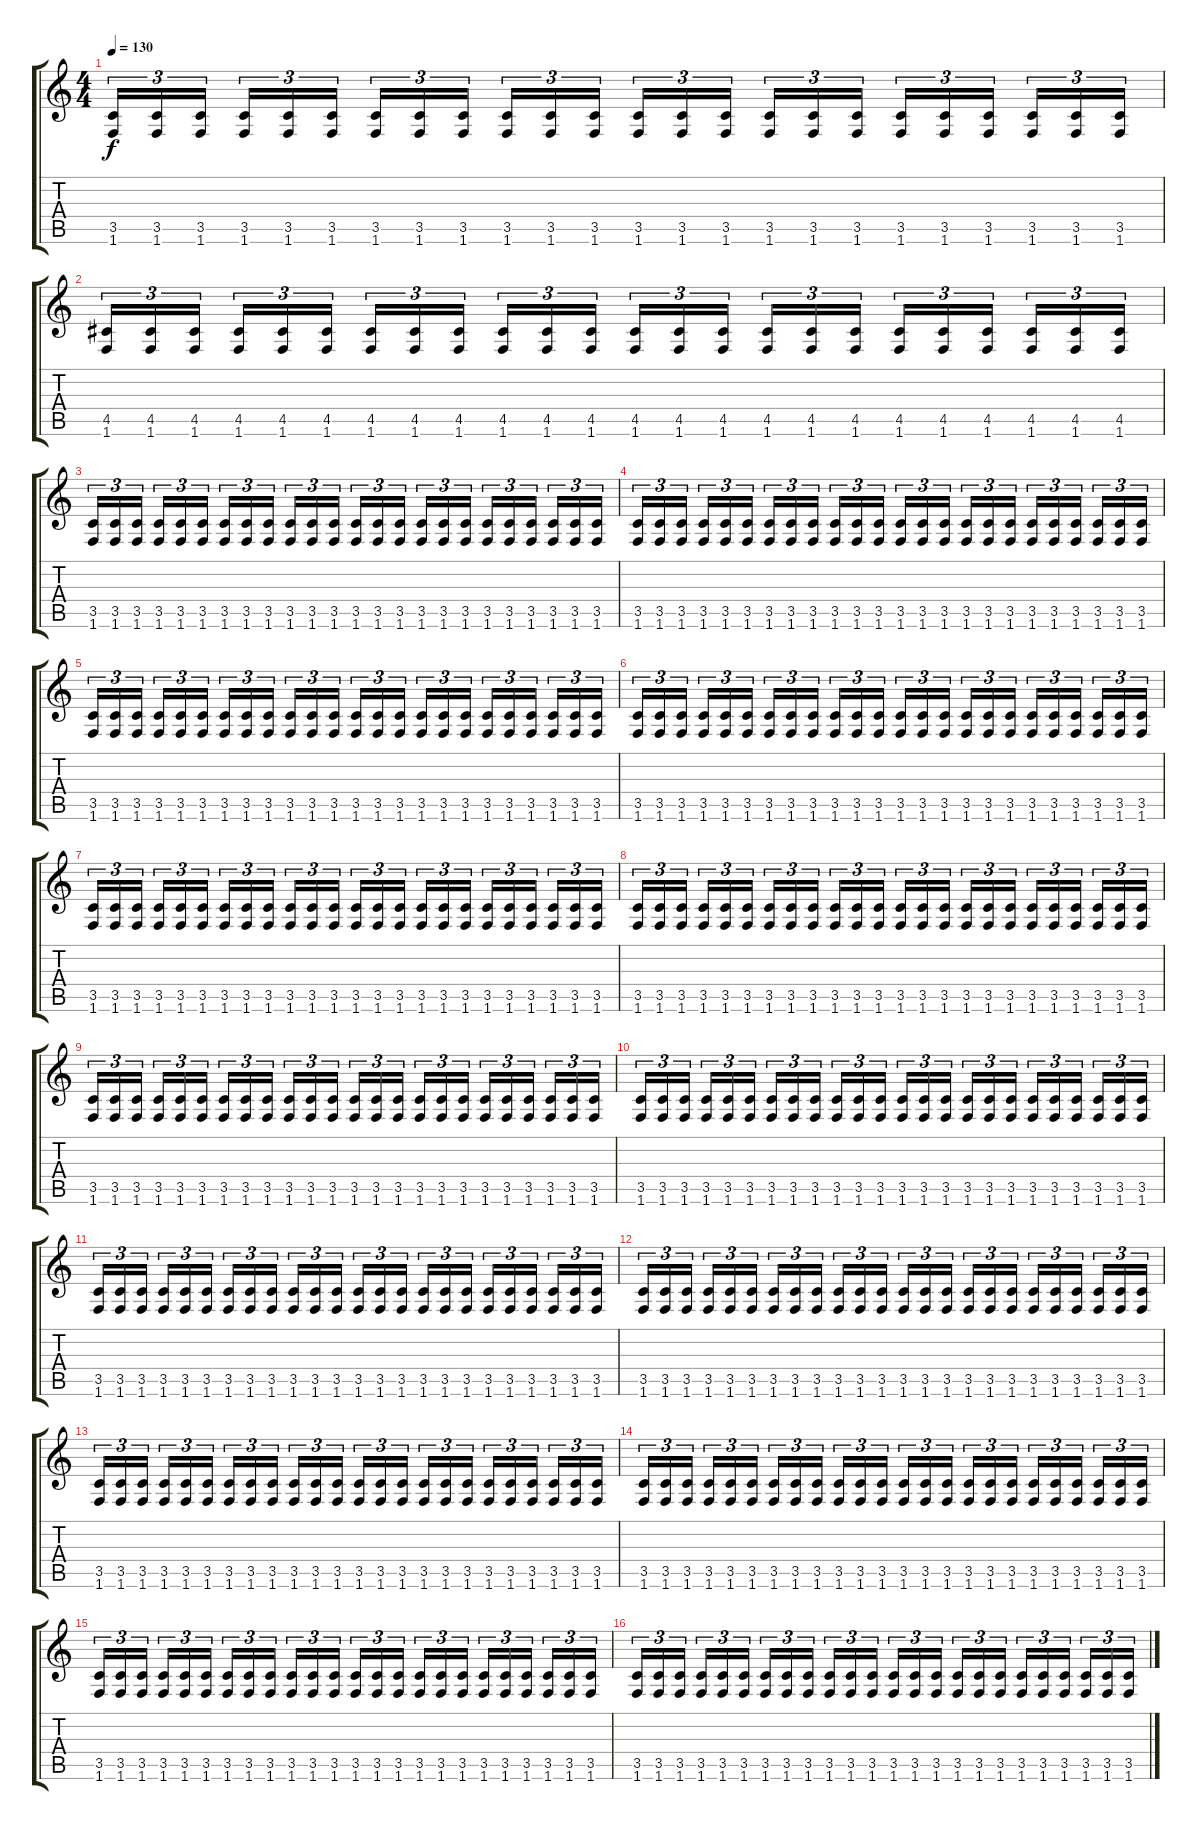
\track "" {instrument distortionguitar}
\staff {score tabs}
\tuning (E4 B3 G3 D3 A2 E2) {hide}
\ts (4 4)
\tempo 130
\clef g2
\ks c
(3.5 1.6).16{tu (3 2) dy f} (3.5 1.6).16{tu (3 2)} (3.5 1.6).16{tu (3 2) beam splitsecondary} (3.5 1.6).16{tu (3 2)} (3.5 1.6).16{tu (3 2)} (3.5 1.6).16{tu (3 2)} (3.5 1.6).16{tu (3 2)} (3.5 1.6).16{tu (3 2)} (3.5 1.6).16{tu (3 2) beam splitsecondary} (3.5 1.6).16{tu (3 2)} (3.5 1.6).16{tu (3 2)} (3.5 1.6).16{tu (3 2)} (3.5 1.6).16{tu (3 2)} (3.5 1.6).16{tu (3 2)} (3.5 1.6).16{tu (3 2) beam splitsecondary} (3.5 1.6).16{tu (3 2)} (3.5 1.6).16{tu (3 2)} (3.5 1.6).16{tu (3 2)} (3.5 1.6).16{tu (3 2)} (3.5 1.6).16{tu (3 2)} (3.5 1.6).16{tu (3 2) beam splitsecondary} (3.5 1.6).16{tu (3 2)} (3.5 1.6).16{tu (3 2)} (3.5 1.6).16{tu (3 2)} |
(4.5 1.6).16{tu (3 2)} (4.5 1.6).16{tu (3 2)} (4.5 1.6).16{tu (3 2) beam splitsecondary} (4.5 1.6).16{tu (3 2)} (4.5 1.6).16{tu (3 2)} (4.5 1.6).16{tu (3 2)} (4.5 1.6).16{tu (3 2)} (4.5 1.6).16{tu (3 2)} (4.5 1.6).16{tu (3 2) beam splitsecondary} (4.5 1.6).16{tu (3 2)} (4.5 1.6).16{tu (3 2)} (4.5 1.6).16{tu (3 2)} (4.5 1.6).16{tu (3 2)} (4.5 1.6).16{tu (3 2)} (4.5 1.6).16{tu (3 2) beam splitsecondary} (4.5 1.6).16{tu (3 2)} (4.5 1.6).16{tu (3 2)} (4.5 1.6).16{tu (3 2)} (4.5 1.6).16{tu (3 2)} (4.5 1.6).16{tu (3 2)} (4.5 1.6).16{tu (3 2) beam splitsecondary} (4.5 1.6).16{tu (3 2)} (4.5 1.6).16{tu (3 2)} (4.5 1.6).16{tu (3 2)} |
(3.5 1.6).16{tu (3 2)} (3.5 1.6).16{tu (3 2)} (3.5 1.6).16{tu (3 2) beam splitsecondary} (3.5 1.6).16{tu (3 2)} (3.5 1.6).16{tu (3 2)} (3.5 1.6).16{tu (3 2)} (3.5 1.6).16{tu (3 2)} (3.5 1.6).16{tu (3 2)} (3.5 1.6).16{tu (3 2) beam splitsecondary} (3.5 1.6).16{tu (3 2)} (3.5 1.6).16{tu (3 2)} (3.5 1.6).16{tu (3 2)} (3.5 1.6).16{tu (3 2)} (3.5 1.6).16{tu (3 2)} (3.5 1.6).16{tu (3 2) beam splitsecondary} (3.5 1.6).16{tu (3 2)} (3.5 1.6).16{tu (3 2)} (3.5 1.6).16{tu (3 2)} (3.5 1.6).16{tu (3 2)} (3.5 1.6).16{tu (3 2)} (3.5 1.6).16{tu (3 2) beam splitsecondary} (3.5 1.6).16{tu (3 2)} (3.5 1.6).16{tu (3 2)} (3.5 1.6).16{tu (3 2)} |
(3.5 1.6).16{tu (3 2)} (3.5 1.6).16{tu (3 2)} (3.5 1.6).16{tu (3 2) beam splitsecondary} (3.5 1.6).16{tu (3 2)} (3.5 1.6).16{tu (3 2)} (3.5 1.6).16{tu (3 2)} (3.5 1.6).16{tu (3 2)} (3.5 1.6).16{tu (3 2)} (3.5 1.6).16{tu (3 2) beam splitsecondary} (3.5 1.6).16{tu (3 2)} (3.5 1.6).16{tu (3 2)} (3.5 1.6).16{tu (3 2)} (3.5 1.6).16{tu (3 2)} (3.5 1.6).16{tu (3 2)} (3.5 1.6).16{tu (3 2) beam splitsecondary} (3.5 1.6).16{tu (3 2)} (3.5 1.6).16{tu (3 2)} (3.5 1.6).16{tu (3 2)} (3.5 1.6).16{tu (3 2)} (3.5 1.6).16{tu (3 2)} (3.5 1.6).16{tu (3 2) beam splitsecondary} (3.5 1.6).16{tu (3 2)} (3.5 1.6).16{tu (3 2)} (3.5 1.6).16{tu (3 2)} |
(3.5 1.6).16{tu (3 2)} (3.5 1.6).16{tu (3 2)} (3.5 1.6).16{tu (3 2) beam splitsecondary} (3.5 1.6).16{tu (3 2)} (3.5 1.6).16{tu (3 2)} (3.5 1.6).16{tu (3 2)} (3.5 1.6).16{tu (3 2)} (3.5 1.6).16{tu (3 2)} (3.5 1.6).16{tu (3 2) beam splitsecondary} (3.5 1.6).16{tu (3 2)} (3.5 1.6).16{tu (3 2)} (3.5 1.6).16{tu (3 2)} (3.5 1.6).16{tu (3 2)} (3.5 1.6).16{tu (3 2)} (3.5 1.6).16{tu (3 2) beam splitsecondary} (3.5 1.6).16{tu (3 2)} (3.5 1.6).16{tu (3 2)} (3.5 1.6).16{tu (3 2)} (3.5 1.6).16{tu (3 2)} (3.5 1.6).16{tu (3 2)} (3.5 1.6).16{tu (3 2) beam splitsecondary} (3.5 1.6).16{tu (3 2)} (3.5 1.6).16{tu (3 2)} (3.5 1.6).16{tu (3 2)} |
(3.5 1.6).16{tu (3 2)} (3.5 1.6).16{tu (3 2)} (3.5 1.6).16{tu (3 2) beam splitsecondary} (3.5 1.6).16{tu (3 2)} (3.5 1.6).16{tu (3 2)} (3.5 1.6).16{tu (3 2)} (3.5 1.6).16{tu (3 2)} (3.5 1.6).16{tu (3 2)} (3.5 1.6).16{tu (3 2) beam splitsecondary} (3.5 1.6).16{tu (3 2)} (3.5 1.6).16{tu (3 2)} (3.5 1.6).16{tu (3 2)} (3.5 1.6).16{tu (3 2)} (3.5 1.6).16{tu (3 2)} (3.5 1.6).16{tu (3 2) beam splitsecondary} (3.5 1.6).16{tu (3 2)} (3.5 1.6).16{tu (3 2)} (3.5 1.6).16{tu (3 2)} (3.5 1.6).16{tu (3 2)} (3.5 1.6).16{tu (3 2)} (3.5 1.6).16{tu (3 2) beam splitsecondary} (3.5 1.6).16{tu (3 2)} (3.5 1.6).16{tu (3 2)} (3.5 1.6).16{tu (3 2)} |
(3.5 1.6).16{tu (3 2)} (3.5 1.6).16{tu (3 2)} (3.5 1.6).16{tu (3 2) beam splitsecondary} (3.5 1.6).16{tu (3 2)} (3.5 1.6).16{tu (3 2)} (3.5 1.6).16{tu (3 2)} (3.5 1.6).16{tu (3 2)} (3.5 1.6).16{tu (3 2)} (3.5 1.6).16{tu (3 2) beam splitsecondary} (3.5 1.6).16{tu (3 2)} (3.5 1.6).16{tu (3 2)} (3.5 1.6).16{tu (3 2)} (3.5 1.6).16{tu (3 2)} (3.5 1.6).16{tu (3 2)} (3.5 1.6).16{tu (3 2) beam splitsecondary} (3.5 1.6).16{tu (3 2)} (3.5 1.6).16{tu (3 2)} (3.5 1.6).16{tu (3 2)} (3.5 1.6).16{tu (3 2)} (3.5 1.6).16{tu (3 2)} (3.5 1.6).16{tu (3 2) beam splitsecondary} (3.5 1.6).16{tu (3 2)} (3.5 1.6).16{tu (3 2)} (3.5 1.6).16{tu (3 2)} |
(3.5 1.6).16{tu (3 2)} (3.5 1.6).16{tu (3 2)} (3.5 1.6).16{tu (3 2) beam splitsecondary} (3.5 1.6).16{tu (3 2)} (3.5 1.6).16{tu (3 2)} (3.5 1.6).16{tu (3 2)} (3.5 1.6).16{tu (3 2)} (3.5 1.6).16{tu (3 2)} (3.5 1.6).16{tu (3 2) beam splitsecondary} (3.5 1.6).16{tu (3 2)} (3.5 1.6).16{tu (3 2)} (3.5 1.6).16{tu (3 2)} (3.5 1.6).16{tu (3 2)} (3.5 1.6).16{tu (3 2)} (3.5 1.6).16{tu (3 2) beam splitsecondary} (3.5 1.6).16{tu (3 2)} (3.5 1.6).16{tu (3 2)} (3.5 1.6).16{tu (3 2)} (3.5 1.6).16{tu (3 2)} (3.5 1.6).16{tu (3 2)} (3.5 1.6).16{tu (3 2) beam splitsecondary} (3.5 1.6).16{tu (3 2)} (3.5 1.6).16{tu (3 2)} (3.5 1.6).16{tu (3 2)} |
(3.5 1.6).16{tu (3 2)} (3.5 1.6).16{tu (3 2)} (3.5 1.6).16{tu (3 2) beam splitsecondary} (3.5 1.6).16{tu (3 2)} (3.5 1.6).16{tu (3 2)} (3.5 1.6).16{tu (3 2)} (3.5 1.6).16{tu (3 2)} (3.5 1.6).16{tu (3 2)} (3.5 1.6).16{tu (3 2) beam splitsecondary} (3.5 1.6).16{tu (3 2)} (3.5 1.6).16{tu (3 2)} (3.5 1.6).16{tu (3 2)} (3.5 1.6).16{tu (3 2)} (3.5 1.6).16{tu (3 2)} (3.5 1.6).16{tu (3 2) beam splitsecondary} (3.5 1.6).16{tu (3 2)} (3.5 1.6).16{tu (3 2)} (3.5 1.6).16{tu (3 2)} (3.5 1.6).16{tu (3 2)} (3.5 1.6).16{tu (3 2)} (3.5 1.6).16{tu (3 2) beam splitsecondary} (3.5 1.6).16{tu (3 2)} (3.5 1.6).16{tu (3 2)} (3.5 1.6).16{tu (3 2)} |
(3.5 1.6).16{tu (3 2)} (3.5 1.6).16{tu (3 2)} (3.5 1.6).16{tu (3 2) beam splitsecondary} (3.5 1.6).16{tu (3 2)} (3.5 1.6).16{tu (3 2)} (3.5 1.6).16{tu (3 2)} (3.5 1.6).16{tu (3 2)} (3.5 1.6).16{tu (3 2)} (3.5 1.6).16{tu (3 2) beam splitsecondary} (3.5 1.6).16{tu (3 2)} (3.5 1.6).16{tu (3 2)} (3.5 1.6).16{tu (3 2)} (3.5 1.6).16{tu (3 2)} (3.5 1.6).16{tu (3 2)} (3.5 1.6).16{tu (3 2) beam splitsecondary} (3.5 1.6).16{tu (3 2)} (3.5 1.6).16{tu (3 2)} (3.5 1.6).16{tu (3 2)} (3.5 1.6).16{tu (3 2)} (3.5 1.6).16{tu (3 2)} (3.5 1.6).16{tu (3 2) beam splitsecondary} (3.5 1.6).16{tu (3 2)} (3.5 1.6).16{tu (3 2)} (3.5 1.6).16{tu (3 2)} |
(3.5 1.6).16{tu (3 2)} (3.5 1.6).16{tu (3 2)} (3.5 1.6).16{tu (3 2) beam splitsecondary} (3.5 1.6).16{tu (3 2)} (3.5 1.6).16{tu (3 2)} (3.5 1.6).16{tu (3 2)} (3.5 1.6).16{tu (3 2)} (3.5 1.6).16{tu (3 2)} (3.5 1.6).16{tu (3 2) beam splitsecondary} (3.5 1.6).16{tu (3 2)} (3.5 1.6).16{tu (3 2)} (3.5 1.6).16{tu (3 2)} (3.5 1.6).16{tu (3 2)} (3.5 1.6).16{tu (3 2)} (3.5 1.6).16{tu (3 2) beam splitsecondary} (3.5 1.6).16{tu (3 2)} (3.5 1.6).16{tu (3 2)} (3.5 1.6).16{tu (3 2)} (3.5 1.6).16{tu (3 2)} (3.5 1.6).16{tu (3 2)} (3.5 1.6).16{tu (3 2) beam splitsecondary} (3.5 1.6).16{tu (3 2)} (3.5 1.6).16{tu (3 2)} (3.5 1.6).16{tu (3 2)} |
(3.5 1.6).16{tu (3 2)} (3.5 1.6).16{tu (3 2)} (3.5 1.6).16{tu (3 2) beam splitsecondary} (3.5 1.6).16{tu (3 2)} (3.5 1.6).16{tu (3 2)} (3.5 1.6).16{tu (3 2)} (3.5 1.6).16{tu (3 2)} (3.5 1.6).16{tu (3 2)} (3.5 1.6).16{tu (3 2) beam splitsecondary} (3.5 1.6).16{tu (3 2)} (3.5 1.6).16{tu (3 2)} (3.5 1.6).16{tu (3 2)} (3.5 1.6).16{tu (3 2)} (3.5 1.6).16{tu (3 2)} (3.5 1.6).16{tu (3 2) beam splitsecondary} (3.5 1.6).16{tu (3 2)} (3.5 1.6).16{tu (3 2)} (3.5 1.6).16{tu (3 2)} (3.5 1.6).16{tu (3 2)} (3.5 1.6).16{tu (3 2)} (3.5 1.6).16{tu (3 2) beam splitsecondary} (3.5 1.6).16{tu (3 2)} (3.5 1.6).16{tu (3 2)} (3.5 1.6).16{tu (3 2)} |
(3.5 1.6).16{tu (3 2)} (3.5 1.6).16{tu (3 2)} (3.5 1.6).16{tu (3 2) beam splitsecondary} (3.5 1.6).16{tu (3 2)} (3.5 1.6).16{tu (3 2)} (3.5 1.6).16{tu (3 2)} (3.5 1.6).16{tu (3 2)} (3.5 1.6).16{tu (3 2)} (3.5 1.6).16{tu (3 2) beam splitsecondary} (3.5 1.6).16{tu (3 2)} (3.5 1.6).16{tu (3 2)} (3.5 1.6).16{tu (3 2)} (3.5 1.6).16{tu (3 2)} (3.5 1.6).16{tu (3 2)} (3.5 1.6).16{tu (3 2) beam splitsecondary} (3.5 1.6).16{tu (3 2)} (3.5 1.6).16{tu (3 2)} (3.5 1.6).16{tu (3 2)} (3.5 1.6).16{tu (3 2)} (3.5 1.6).16{tu (3 2)} (3.5 1.6).16{tu (3 2) beam splitsecondary} (3.5 1.6).16{tu (3 2)} (3.5 1.6).16{tu (3 2)} (3.5 1.6).16{tu (3 2)} |
(3.5 1.6).16{tu (3 2)} (3.5 1.6).16{tu (3 2)} (3.5 1.6).16{tu (3 2) beam splitsecondary} (3.5 1.6).16{tu (3 2)} (3.5 1.6).16{tu (3 2)} (3.5 1.6).16{tu (3 2)} (3.5 1.6).16{tu (3 2)} (3.5 1.6).16{tu (3 2)} (3.5 1.6).16{tu (3 2) beam splitsecondary} (3.5 1.6).16{tu (3 2)} (3.5 1.6).16{tu (3 2)} (3.5 1.6).16{tu (3 2)} (3.5 1.6).16{tu (3 2)} (3.5 1.6).16{tu (3 2)} (3.5 1.6).16{tu (3 2) beam splitsecondary} (3.5 1.6).16{tu (3 2)} (3.5 1.6).16{tu (3 2)} (3.5 1.6).16{tu (3 2)} (3.5 1.6).16{tu (3 2)} (3.5 1.6).16{tu (3 2)} (3.5 1.6).16{tu (3 2) beam splitsecondary} (3.5 1.6).16{tu (3 2)} (3.5 1.6).16{tu (3 2)} (3.5 1.6).16{tu (3 2)} |
(3.5 1.6).16{tu (3 2)} (3.5 1.6).16{tu (3 2)} (3.5 1.6).16{tu (3 2) beam splitsecondary} (3.5 1.6).16{tu (3 2)} (3.5 1.6).16{tu (3 2)} (3.5 1.6).16{tu (3 2)} (3.5 1.6).16{tu (3 2)} (3.5 1.6).16{tu (3 2)} (3.5 1.6).16{tu (3 2) beam splitsecondary} (3.5 1.6).16{tu (3 2)} (3.5 1.6).16{tu (3 2)} (3.5 1.6).16{tu (3 2)} (3.5 1.6).16{tu (3 2)} (3.5 1.6).16{tu (3 2)} (3.5 1.6).16{tu (3 2) beam splitsecondary} (3.5 1.6).16{tu (3 2)} (3.5 1.6).16{tu (3 2)} (3.5 1.6).16{tu (3 2)} (3.5 1.6).16{tu (3 2)} (3.5 1.6).16{tu (3 2)} (3.5 1.6).16{tu (3 2) beam splitsecondary} (3.5 1.6).16{tu (3 2)} (3.5 1.6).16{tu (3 2)} (3.5 1.6).16{tu (3 2)} |
(3.5 1.6).16{tu (3 2)} (3.5 1.6).16{tu (3 2)} (3.5 1.6).16{tu (3 2) beam splitsecondary} (3.5 1.6).16{tu (3 2)} (3.5 1.6).16{tu (3 2)} (3.5 1.6).16{tu (3 2)} (3.5 1.6).16{tu (3 2)} (3.5 1.6).16{tu (3 2)} (3.5 1.6).16{tu (3 2) beam splitsecondary} (3.5 1.6).16{tu (3 2)} (3.5 1.6).16{tu (3 2)} (3.5 1.6).16{tu (3 2)} (3.5 1.6).16{tu (3 2)} (3.5 1.6).16{tu (3 2)} (3.5 1.6).16{tu (3 2) beam splitsecondary} (3.5 1.6).16{tu (3 2)} (3.5 1.6).16{tu (3 2)} (3.5 1.6).16{tu (3 2)} (3.5 1.6).16{tu (3 2)} (3.5 1.6).16{tu (3 2)} (3.5 1.6).16{tu (3 2) beam splitsecondary} (3.5 1.6).16{tu (3 2)} (3.5 1.6).16{tu (3 2)} (3.5 1.6).16{tu (3 2)}
